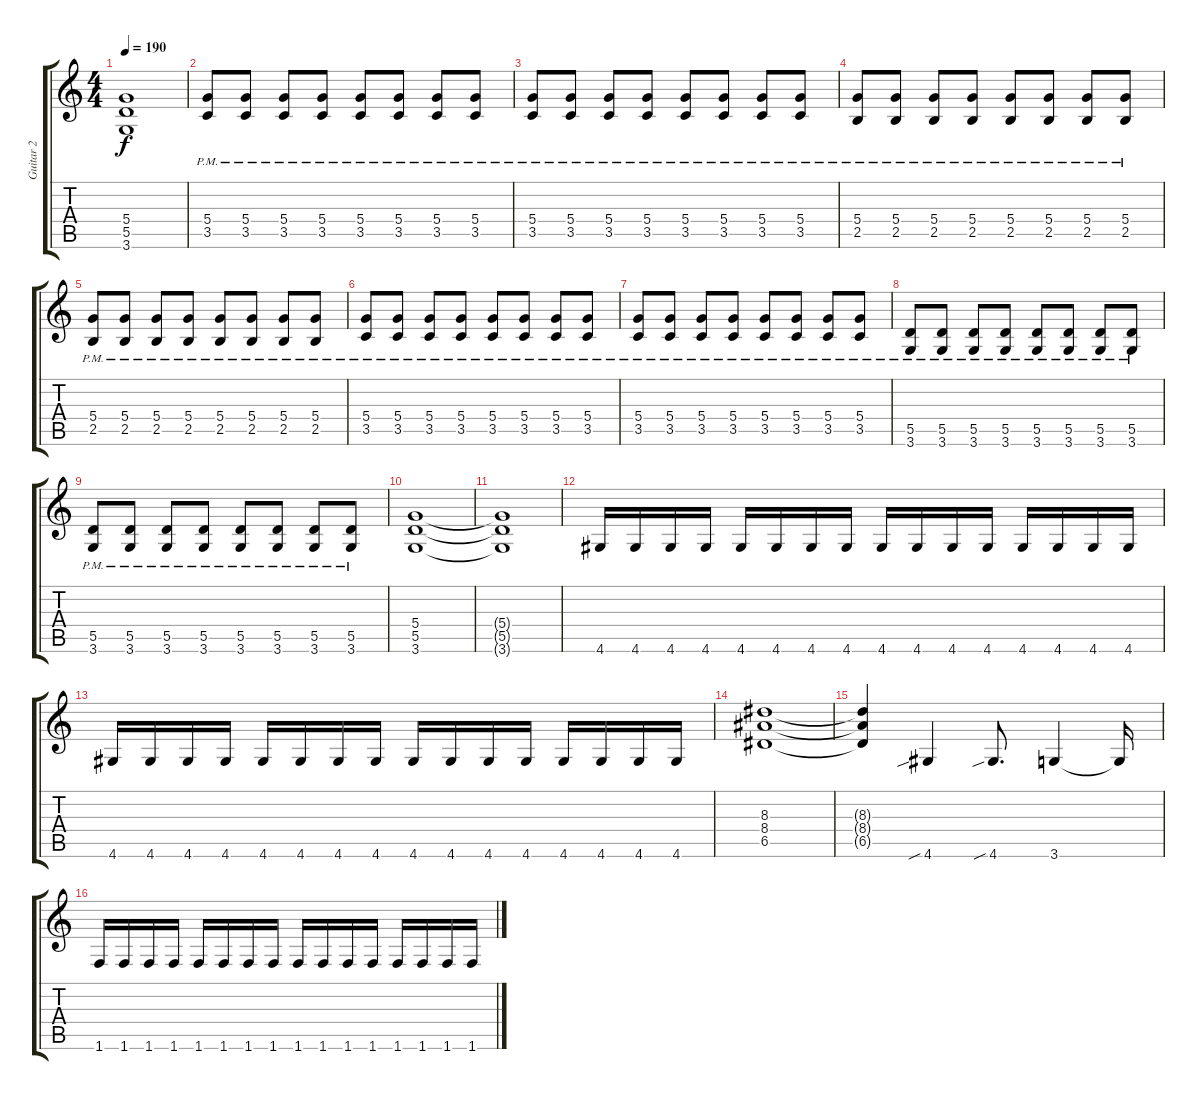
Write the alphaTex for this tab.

\track ("Guitar 2" "Guitar 2") {instrument distortionguitar}
\staff {score tabs}
\tuning (E4 B3 G3 D3 A2 E2) {hide}
\ts (4 4)
\tempo 190
\clef g2
\ks c
(5.4{t} 5.5{t} 3.6{t}).1{dy f} |
(5.4{pm} 3.5{pm}).8 (5.4{pm} 3.5{pm}).8 (5.4{pm} 3.5{pm}).8 (5.4{pm} 3.5{pm}).8 (5.4{pm} 3.5{pm}).8 (5.4{pm} 3.5{pm}).8 (5.4{pm} 3.5{pm}).8 (5.4{pm} 3.5{pm}).8 |
(5.4{pm} 3.5{pm}).8 (5.4{pm} 3.5{pm}).8 (5.4{pm} 3.5{pm}).8 (5.4{pm} 3.5{pm}).8 (5.4{pm} 3.5{pm}).8 (5.4{pm} 3.5{pm}).8 (5.4{pm} 3.5{pm}).8 (5.4{pm} 3.5{pm}).8 |
(5.4{pm} 2.5{pm}).8 (5.4{pm} 2.5{pm}).8 (5.4{pm} 2.5{pm}).8 (5.4{pm} 2.5{pm}).8 (5.4{pm} 2.5{pm}).8 (5.4{pm} 2.5{pm}).8 (5.4{pm} 2.5{pm}).8 (5.4{pm} 2.5{pm}).8 |
(5.4{pm} 2.5{pm}).8 (5.4{pm} 2.5{pm}).8 (5.4{pm} 2.5{pm}).8 (5.4{pm} 2.5{pm}).8 (5.4{pm} 2.5{pm}).8 (5.4{pm} 2.5{pm}).8 (5.4{pm} 2.5{pm}).8 (5.4{pm} 2.5{pm}).8 |
(5.4{pm} 3.5{pm}).8 (5.4{pm} 3.5{pm}).8 (5.4{pm} 3.5{pm}).8 (5.4{pm} 3.5{pm}).8 (5.4{pm} 3.5{pm}).8 (5.4{pm} 3.5{pm}).8 (5.4{pm} 3.5{pm}).8 (5.4{pm} 3.5{pm}).8 |
(5.4{pm} 3.5{pm}).8 (5.4{pm} 3.5{pm}).8 (5.4{pm} 3.5{pm}).8 (5.4{pm} 3.5{pm}).8 (5.4{pm} 3.5{pm}).8 (5.4{pm} 3.5{pm}).8 (5.4{pm} 3.5{pm}).8 (5.4{pm} 3.5{pm}).8 |
(5.5{pm} 3.6{pm}).8 (5.5{pm} 3.6{pm}).8 (5.5{pm} 3.6{pm}).8 (5.5{pm} 3.6{pm}).8 (5.5{pm} 3.6{pm}).8 (5.5{pm} 3.6{pm}).8 (5.5{pm} 3.6{pm}).8 (5.5{pm} 3.6{pm}).8 |
(5.5{pm} 3.6{pm}).8 (5.5{pm} 3.6{pm}).8 (5.5{pm} 3.6{pm}).8 (5.5{pm} 3.6{pm}).8 (5.5{pm} 3.6{pm}).8 (5.5{pm} 3.6{pm}).8 (5.5{pm} 3.6{pm}).8 (5.5{pm} 3.6{pm}).8 |
(5.4 5.5 3.6).1 |
(5.4{t} 5.5{t} 3.6{t}).1 |
4.6.16 4.6.16 4.6.16 4.6.16 4.6.16 4.6.16 4.6.16 4.6.16 4.6.16 4.6.16 4.6.16 4.6.16 4.6.16 4.6.16 4.6.16 4.6.16 |
4.6.16 4.6.16 4.6.16 4.6.16 4.6.16 4.6.16 4.6.16 4.6.16 4.6.16 4.6.16 4.6.16 4.6.16 4.6.16 4.6.16 4.6.16 4.6.16 |
(8.3 8.4 6.5).1 |
(8.3{t} 8.4{t} 6.5{t}).4 4.6{sib}.4 4.6{sib}.8{d} 3.6.4 3.6{t}.16 |
1.6.16 1.6.16 1.6.16 1.6.16 1.6.16 1.6.16 1.6.16 1.6.16 1.6.16 1.6.16 1.6.16 1.6.16 1.6.16 1.6.16 1.6.16 1.6.16
